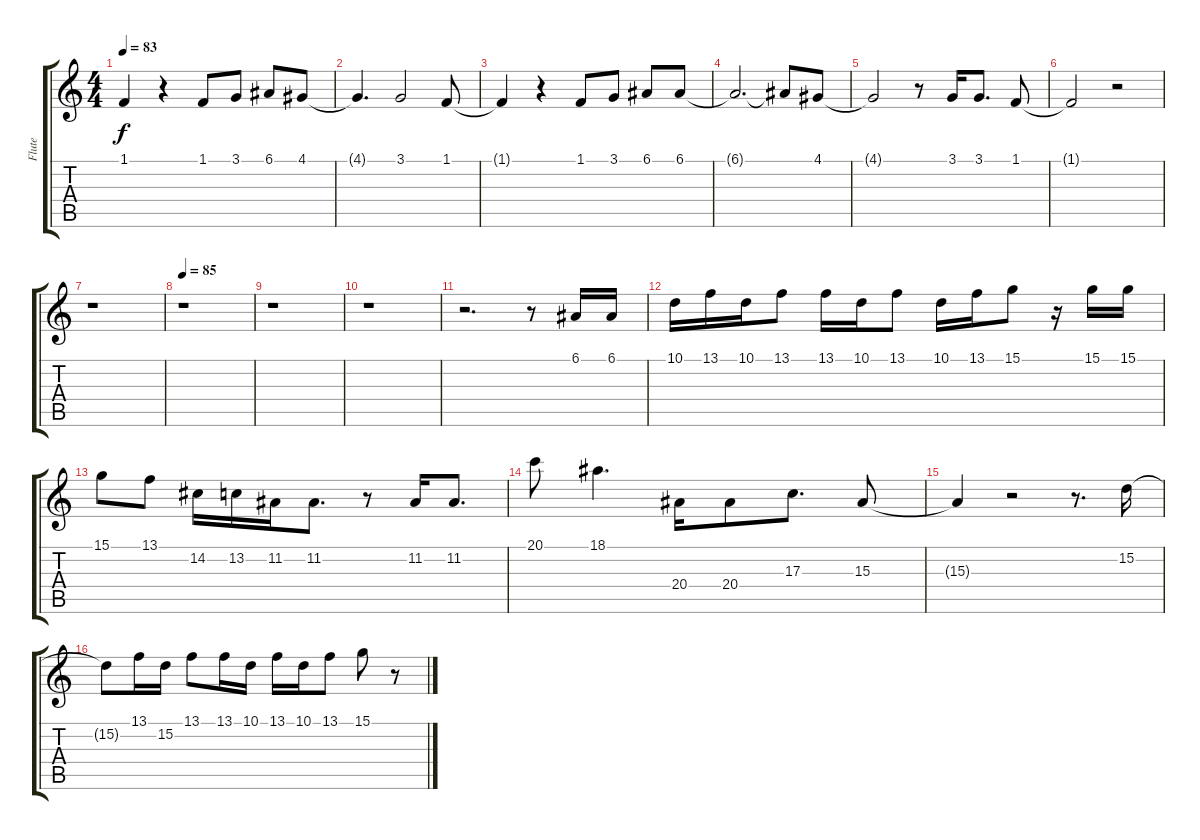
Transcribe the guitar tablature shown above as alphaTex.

\track ("Flute" "Flute") {instrument flute}
\staff {score tabs}
\tuning (E4 B3 G3 D3 A2 E2) {hide}
\ts (4 4)
\tempo 83
\clef g2
\ks c
1.1{t}.4{dy f} r.4 1.1.8 3.1.8 6.1.8 4.1.8 |
4.1{t}.4{d} 3.1.2 1.1.8 |
1.1{t}.4 r.4 1.1.8 3.1.8 6.1.8 6.1.8 |
6.1{t}.2{d} 6.1{t}.8 4.1.8 |
4.1{t}.2 r.8 3.1.16 3.1.8{d} 1.1.8 |
1.1{t}.2 r.2 |
r.1 |
\tempo 85
r.1 |
r.1 |
r.1 |
r.2{d} r.8 6.1.16 6.1.16 |
10.1.16 13.1.16 10.1.16 13.1.8 13.1.16 10.1.16 13.1.8 10.1.16 13.1.16 15.1.8 r.16 15.1.16 15.1.16 |
15.1.8 13.1.8 14.2.16 13.2.16 11.2.16 11.2.8{d} r.8 11.2.16 11.2.8{d} |
20.1.8 18.1.4{d} 20.4.16 20.4.8 17.3.8{d} 15.3.8 |
15.3{t}.4 r.2 r.8{d} 15.2.16 |
15.2{t}.8 13.1.16 15.2.16 13.1.8 13.1.16 10.1.16 13.1.16 10.1.16 13.1.8 15.1.8 r.8
